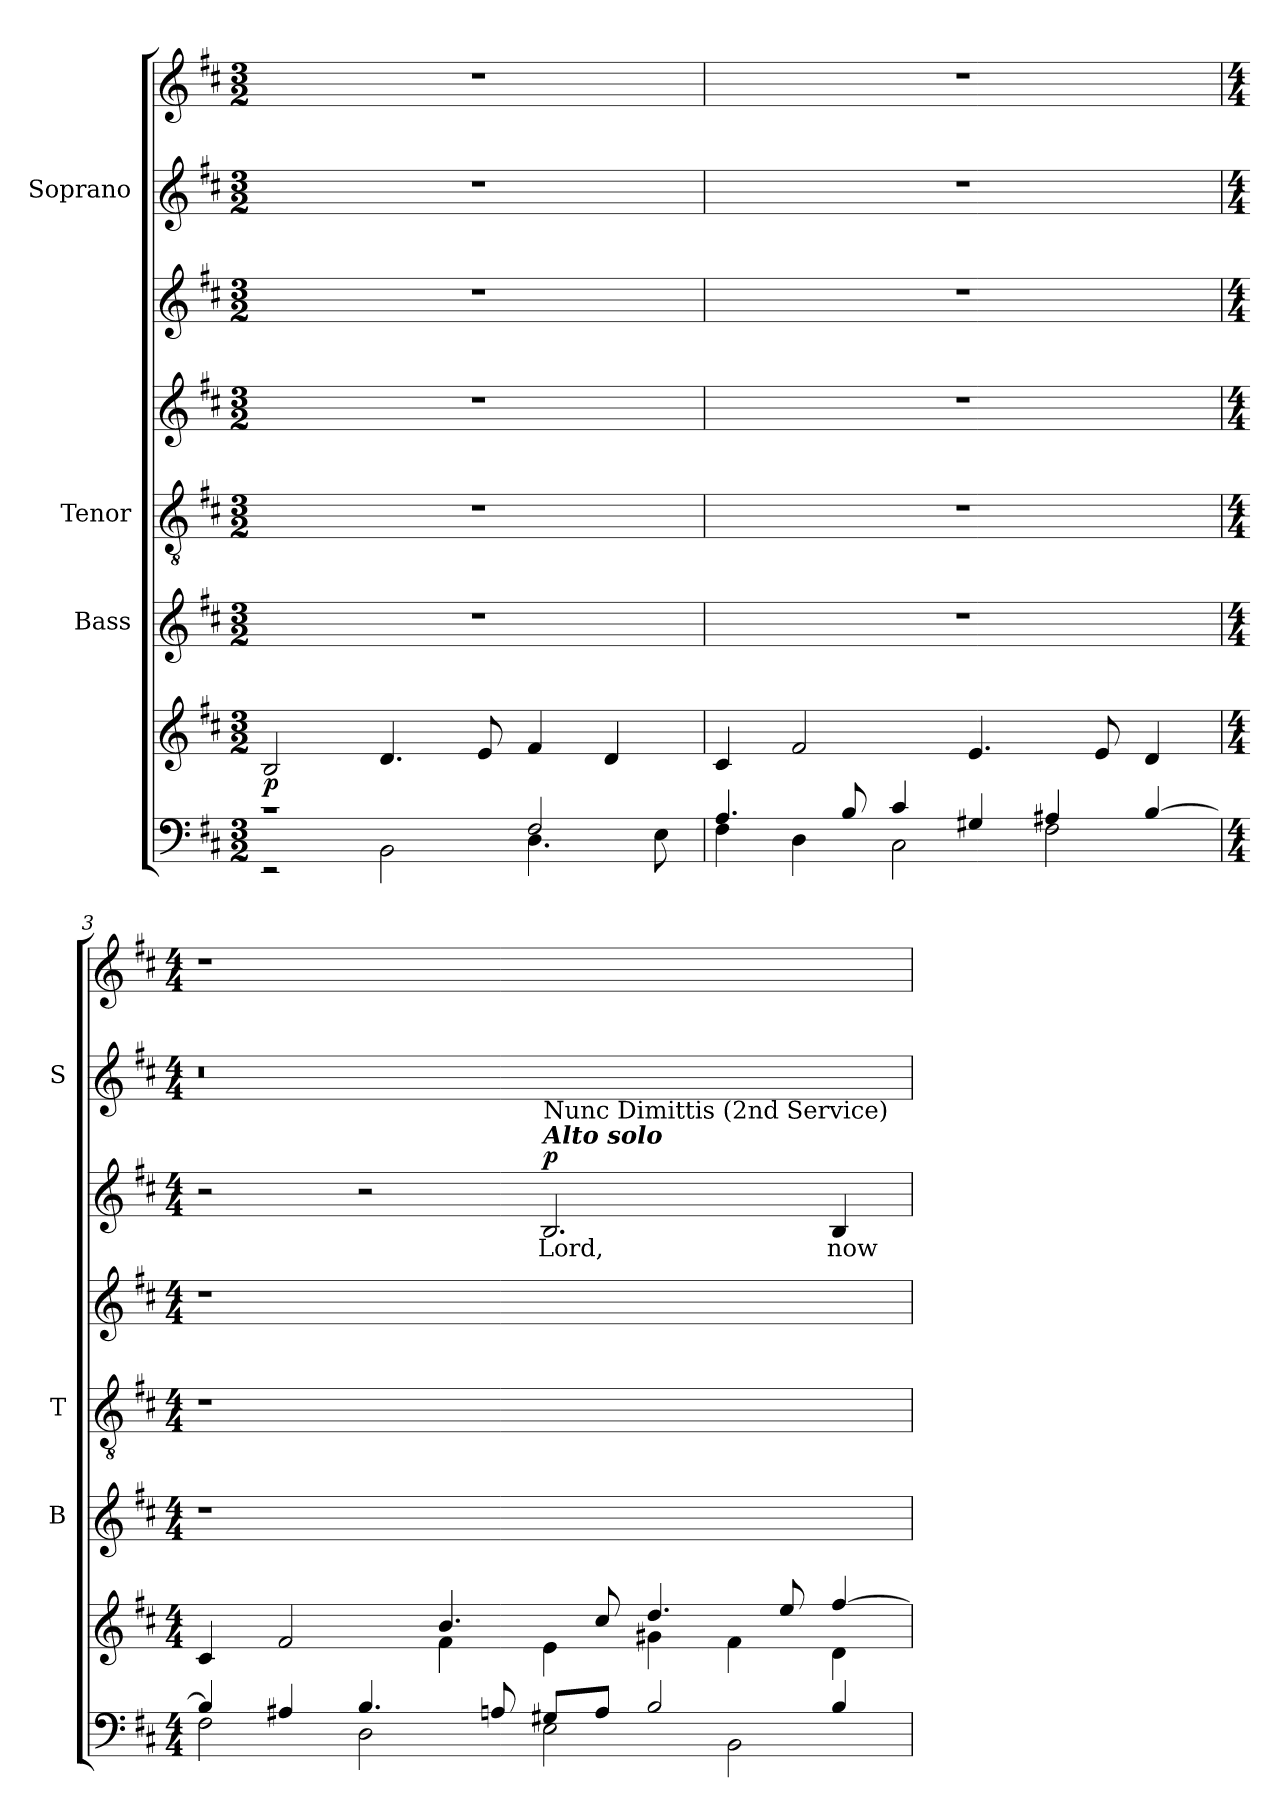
**kern	**kern	**dynam	**kern	**kern	**kern	**kern	**text	**dynam	**kern	**kern
*part7	*part6	*part6	*part5	*part4	*part3	*part2	*part2	*part2	*part1	*part1
*staff8	*staff7	*staff7	*staff6	*staff5	*staff4	*staff3	*staff3	*staff3	*staff2	*staff1
*	*	*	*I"Bass	*I"Tenor	*	*	*	*	*I"Soprano	*
*	*	*	*I'B	*I'T	*	*	*	*	*I'S	*
*clefF4	*clefG2	*	*clefG2	*clefGv2	*clefG2	*clefG2	*	*	*clefG2	*clefG2
*k[f#c#]	*k[f#c#]	*	*k[f#c#]	*k[f#c#]	*k[f#c#]	*k[f#c#]	*	*	*k[f#c#]	*k[f#c#]
*D:	*D:	*	*D:	*D:	*D:	*D:	*	*	*D:	*D:
*M3/2	*M3/2	*	*M3/2	*M3/2	*M3/2	*M3/2	*	*	*M3/2	*M3/2
=1	=1	=1	=1	=1	=1	=1	=1	=1	=1	=1
*^	*^	*	*	*	*	*	*	*	*	*
!	!	!	!	!LO:DY:b	!	!	!	!	!	!	!	!
1rc	2rEE	2B/	1.ryy	p	1.r	1.r	1.r	1.r	.	.	1.r	1.r
.	2BB\	4.d/	.	.	.	.	.	.	.	.	.	.
.	.	8e/	.	.	.	.	.	.	.	.	.	.
2F#/	4.D\	4f#/	.	.	.	.	.	.	.	.	.	.
.	.	4d/	.	.	.	.	.	.	.	.	.	.
.	8E\	.	.	.	.	.	.	.	.	.	.	.
=2	=2	=2	=2	=2	=2	=2	=2	=2	=2	=2	=2	=2
4.A/	4F#\	4c#/	1.ryy	.	1.r	1.r	1.r	1.r	.	.	1.r	1.r
.	4D\	2f#/	.	.	.	.	.	.	.	.	.	.
8B/	.	.	.	.	.	.	.	.	.	.	.	.
4c#/	2C#\	.	.	.	.	.	.	.	.	.	.	.
4G#X/	.	4.e/	.	.	.	.	.	.	.	.	.	.
4A#X/	2F#\	.	.	.	.	.	.	.	.	.	.	.
.	.	8e/	.	.	.	.	.	.	.	.	.	.
[>4B/	.	4d/	.	.	.	.	.	.	.	.	.	.
=3	=3	=3	=3	=3	=3	=3	=3	=3	=3	=3	=3	=3
*M4/4	*	*M4/4	*	*	*M4/4	*M4/4	*M4/4	*M4/4	*	*	*M4/4	*M4/4
4B/]	2F#\	4c#/	2ryy	.	1r	1r	1r	2r	.	.	0r	1r
4A#X/	.	2f#/	.	.	.	.	.	.	.	.	.	.
4.B/	2D\	.	4ryy	.	.	.	.	2r	.	.	.	.
.	.	4.b/	4f#\	.	.	.	.	.	.	.	.	.
8An/	.	.	.	.	.	.	.	.	.	.	.	.
!	!	!	!	!	!	!	!	!LO:TX:a:Bi:t=Alto solo	!	!	!	!
!	!	!	!	!	!	!	!	!LO:TX:a:t=Nunc Dimittis (2nd Service)	!	!	!	!
!	!	!	!	!	!	!	!	!	!LO:LY:b	!LO:DY:b	!	!
8G#X/L	2E\	.	4e\	.	1ryy	1ryy	1ryy	2.B/	Lord,	p	.	1ryy
8A/J	.	8cc#/	.	.	.	.	.	.	.	.	.	.
2B/	.	4.dd/	4g#X\	.	.	.	.	.	.	.	.	.
.	2BB\	.	4f#\	.	.	.	.	.	.	.	.	.
.	.	8ee/	.	.	.	.	.	.	.	.	.	.
!	!	!	!	!	!	!	!	!	!LO:LY:b	!	!	!
4B/	.	[>4ff#/	4d\	.	.	.	.	4B/	now	.	.	.
*v	*v	*	*	*	*	*	*	*	*	*	*	*
*	*v	*v	*	*	*	*	*	*	*	*	*
=	=	=	=	=	=	=	=	=	=	=
*-	*-	*-	*-	*-	*-	*-	*-	*-	*-	*-
